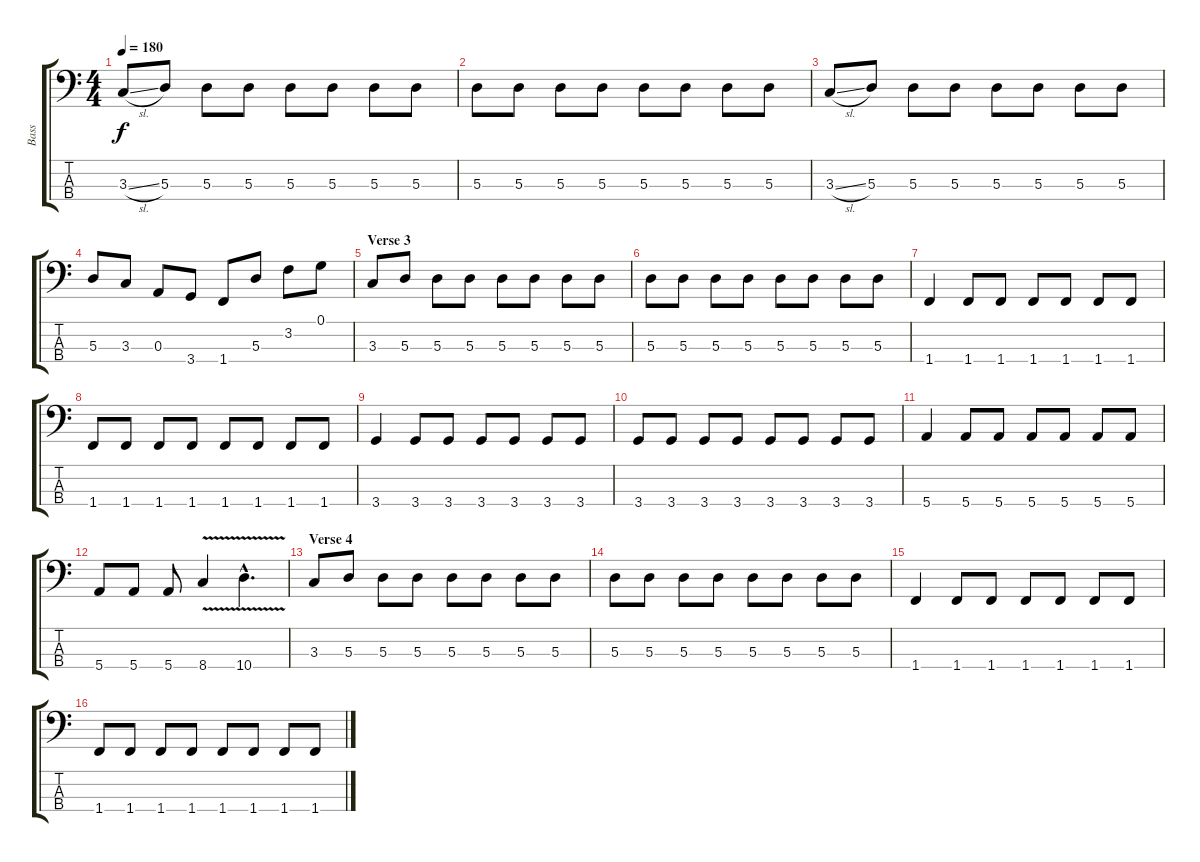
\track ("Bass" "Bass") {instrument electricbasspick}
\staff {score tabs}
\tuning (G2 D2 A1 E1) {hide}
\ts (4 4)
\tempo 180
\clef f4
\ks c
3.3{sl}.8{dy f} 5.3.8 5.3.8 5.3.8 5.3.8 5.3.8 5.3.8 5.3.8 |
5.3.8 5.3.8 5.3.8 5.3.8 5.3.8 5.3.8 5.3.8 5.3.8 |
3.3{sl}.8 5.3.8 5.3.8 5.3.8 5.3.8 5.3.8 5.3.8 5.3.8 |
5.3.8 3.3.8 0.3.8 3.4.8 1.4.8 5.3.8 3.2.8 0.1.8 |
\section ("" "Verse 3")
3.3.8 5.3.8 5.3.8 5.3.8 5.3.8 5.3.8 5.3.8 5.3.8 |
5.3.8 5.3.8 5.3.8 5.3.8 5.3.8 5.3.8 5.3.8 5.3.8 |
1.4.4 1.4.8 1.4.8 1.4.8 1.4.8 1.4.8 1.4.8 |
1.4.8 1.4.8 1.4.8 1.4.8 1.4.8 1.4.8 1.4.8 1.4.8 |
3.4.4 3.4.8 3.4.8 3.4.8 3.4.8 3.4.8 3.4.8 |
3.4.8 3.4.8 3.4.8 3.4.8 3.4.8 3.4.8 3.4.8 3.4.8 |
5.4.4 5.4.8 5.4.8 5.4.8 5.4.8 5.4.8 5.4.8 |
5.4.8 5.4.8 5.4.8 8.4{v}.4 10.4{v hac}.4{d} |
\section ("" "Verse 4")
3.3.8 5.3.8 5.3.8 5.3.8 5.3.8 5.3.8 5.3.8 5.3.8 |
5.3.8 5.3.8 5.3.8 5.3.8 5.3.8 5.3.8 5.3.8 5.3.8 |
1.4.4 1.4.8 1.4.8 1.4.8 1.4.8 1.4.8 1.4.8 |
1.4.8 1.4.8 1.4.8 1.4.8 1.4.8 1.4.8 1.4.8 1.4.8
